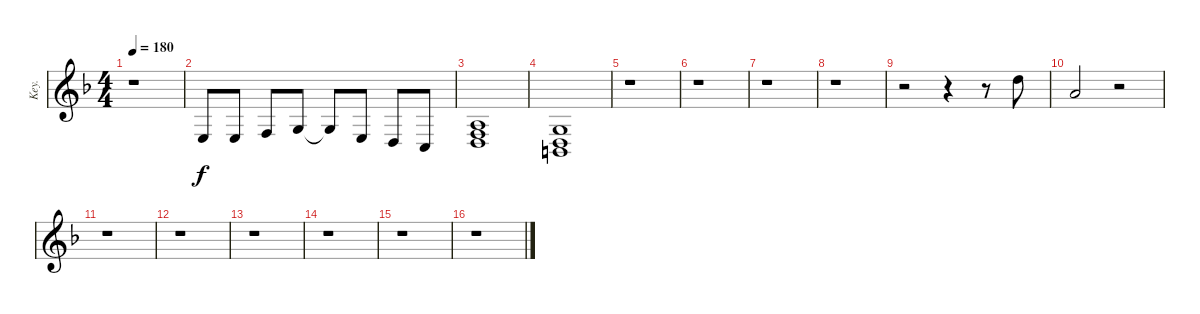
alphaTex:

\track ("Key." "Key.") {instrument lead1square}
\staff {score}
\tuning (E4 B3 G3 D3 A2 E2) {hide}
\ts (4 4)
\tempo 180
\clef g2
\ks f
r.1{dy f} |
2.4.8 2.4.8 3.4.8 0.3.8 0.3{t}.8 2.4.8 0.4.8 3.5.8 |
(2.3 3.4 5.5).1 |
(0.3 0.4 2.5).1 |
r.1 |
r.1 |
r.1 |
r.1 |
r.2 r.4 r.8 10.1.8{instrument tinklebell} |
5.1.2 r.2 |
r.1 |
r.1 |
r.1 |
r.1 |
r.1 |
r.1
